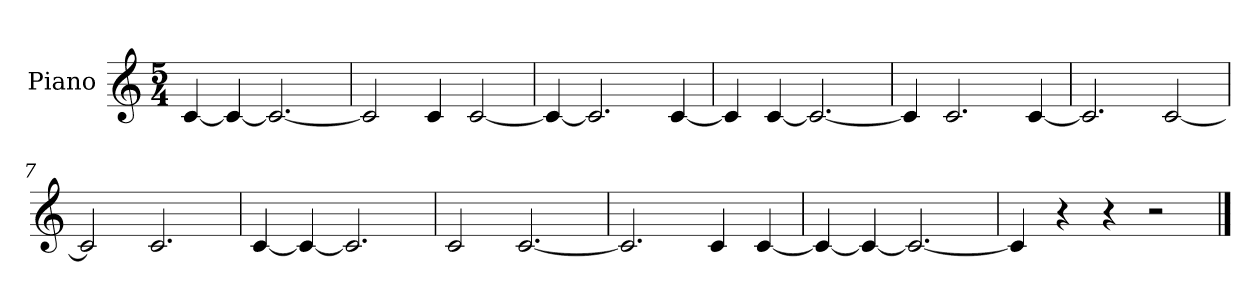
**kern
*part1
*staff1
*I"Piano
*I'Pno.
*clefG2
*k[]
*M5/4
*MM80
=1
[4c/
4c/_
2.c/_
=2
2c/]
4c/
[2c/
=3
4c/_
2.c/]
[4c/
=4
4c/]
[4c/
2.c/_
=5
4c/]
2.c/
[4c/
=6
2.c/]
[2c/
=7
2c/]
2.c/
=8
[4c/
4c/_
2.c/]
=9
2c/
[2.c/
=10
2.c/]
4c/
[4c/
=11
4c/_
4c/_
2.c/_
=12
4c/]
4r
4r
2r
==
*-
